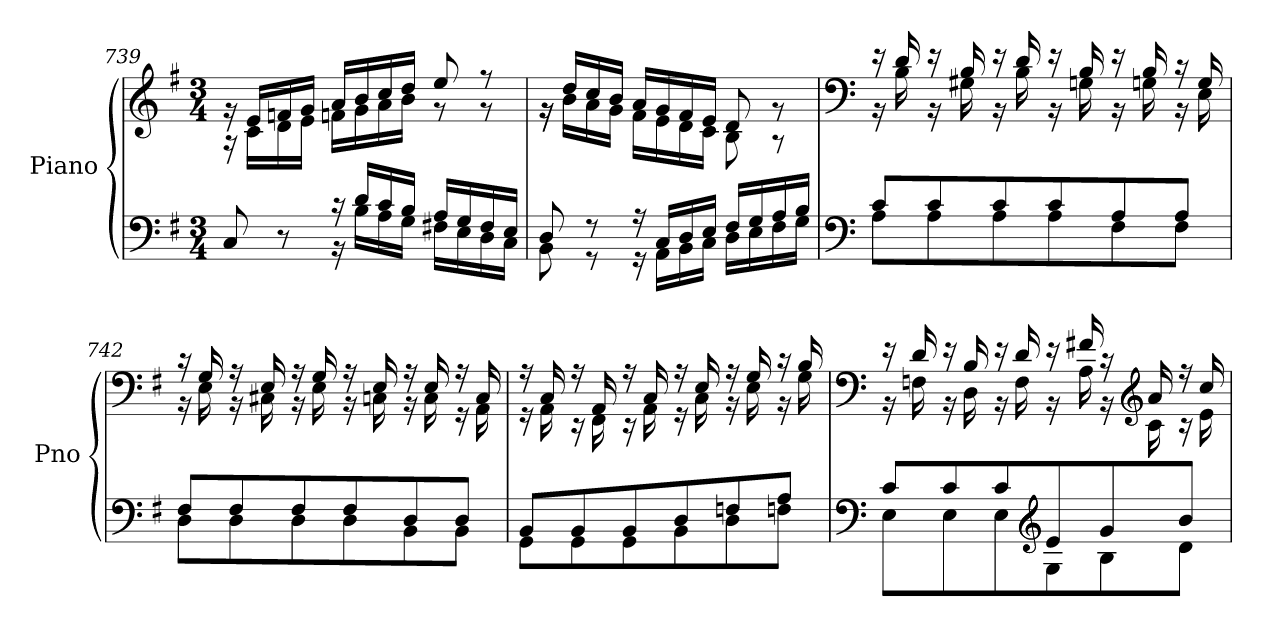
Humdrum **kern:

**kern	**kern
*part1	*part1
*staff2	*staff1
*I"Piano	*
*I'Pno	*
*clefF4	*clefG2
*k[f#]	*k[f#]
*M3/4	*M3/4
=739	=739
*^	*^
8C/	4ryy	16rg	16r
.	.	16e/LL	16c\LL
8r	.	16fn/	16d\
.	.	16g/JJ	16e\JJ
16r	16r	16a/LL	16fn\LL
16d/LL	16B\LL	16b/	16g\
16c/	16A\	16cc/	16a\
16B/JJ	16G\JJ	16dd/JJ	16b\JJ
16A/LL	16F#X\LL	8ee/	8r
16G/	16E\	.	.
16F#/	16D\	8r	8r
16E/JJ	16C\JJ	.	.
=740	=740	=740	=740
8D/	8BB\	16rg	16r
.	.	16dd/LL	16b\LL
8r	8r	16cc/	16a\
.	.	16b/JJ	16g\JJ
16r	16r	16a/LL	16f#\LL
16C/LL	16AA\LL	16g/	16e\
16D/	16BB\	16f#/	16d\
16E/JJ	16C\JJ	16e/JJ	16c\JJ
16F#/LL	16D\LL	8d/	8B\
16G/	16E\	.	.
16A/	16F#\	8rg	8r
16B/JJ	16G\JJ	.	.
!!LO:LB:g=z	!!
=741	=741	=741	=741
*clefF4	*	*clefF4	*
8c/L	8A\L	16r	16r
.	.	16d/	16B\
8c/	8A\	16r	16r
.	.	16B/	16G#X\
8c/	8A\	16r	16r
.	.	16d/	16B\
8c/	8A\	16r	16r
.	.	16B/	16Gn\
8A/	8F#\	16r	16r
.	.	16B/	16Gn\
8A/J	8F#\J	16r	16r
.	.	16G/	16E\
=742	=742	=742	=742
8F#/L	8D\L	16r	16r
.	.	16G/	16E\
8F#/	8D\	16r	16r
.	.	16E/	16C#X\
8F#/	8D\	16r	16r
.	.	16G/	16E\
8F#/	8D\	16r	16r
.	.	16E/	16Cn\
8D/	8BB\	16r	16r
.	.	16E/	16C\
8D/J	8BB\J	16r	16r
.	.	16C/	16AA\
=743	=743	=743	=743
8BB/L	8GG\L	16r	16r
.	.	16C/	16AA\
8BB/	8GG\	16r	16r
.	.	16AA/	16FF#\
8BB/	8GG\	16r	16r
.	.	16C/	16AA\
8D/	8BB\	16r	16r
.	.	16E/	16C\
8Fn/	8D\	16r	16r
.	.	16G/	16E\
8A/J	8Fn\J	16r	16r
.	.	16B/	16G\
!!LO:LB:g=z	!!
=744	=744	=744	=744
*clefF4	*	*clefF4	*
8c/L	8E\L	16r	16r
.	.	16d/	16Fn\
8c/	8E\	16r	16r
.	.	16B/	16D\
8c/	8E\	16r	16r
.	.	16d/	16F\
*clefG2	*	*	*
8e/	8G\	16r	16r
.	.	16f#X/	16A\
8g/	8B\	16r	16r
*	*	*clefG2	*
.	.	16a/	16c\
8b/J	8d\J	16r	16r
.	.	16cc/	16e\
*v	*v	*	*
*	*v	*v
=	=
*-	*-
